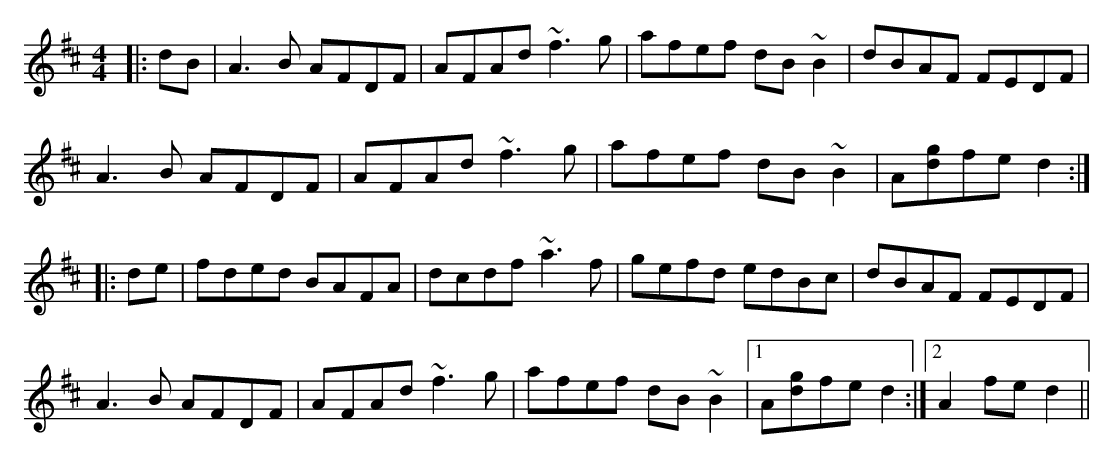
X:1
M:4/4
K:D
|:dB|A3 B AFDF|AFAd ~f3 g|afef dB ~B2|dBAF FEDF|
A3 B AFDF|AFAd ~f3 g|afef dB ~B2|A[dg]fe d2:|
|:de|fded BAFA|dcdf ~a3 f|gefd edBc|dBAF FEDF|
A3 B AFDF|AFAd ~f3 g|afef dB ~B2|1 A[dg]fe d2:|2 A2 fe d2||
